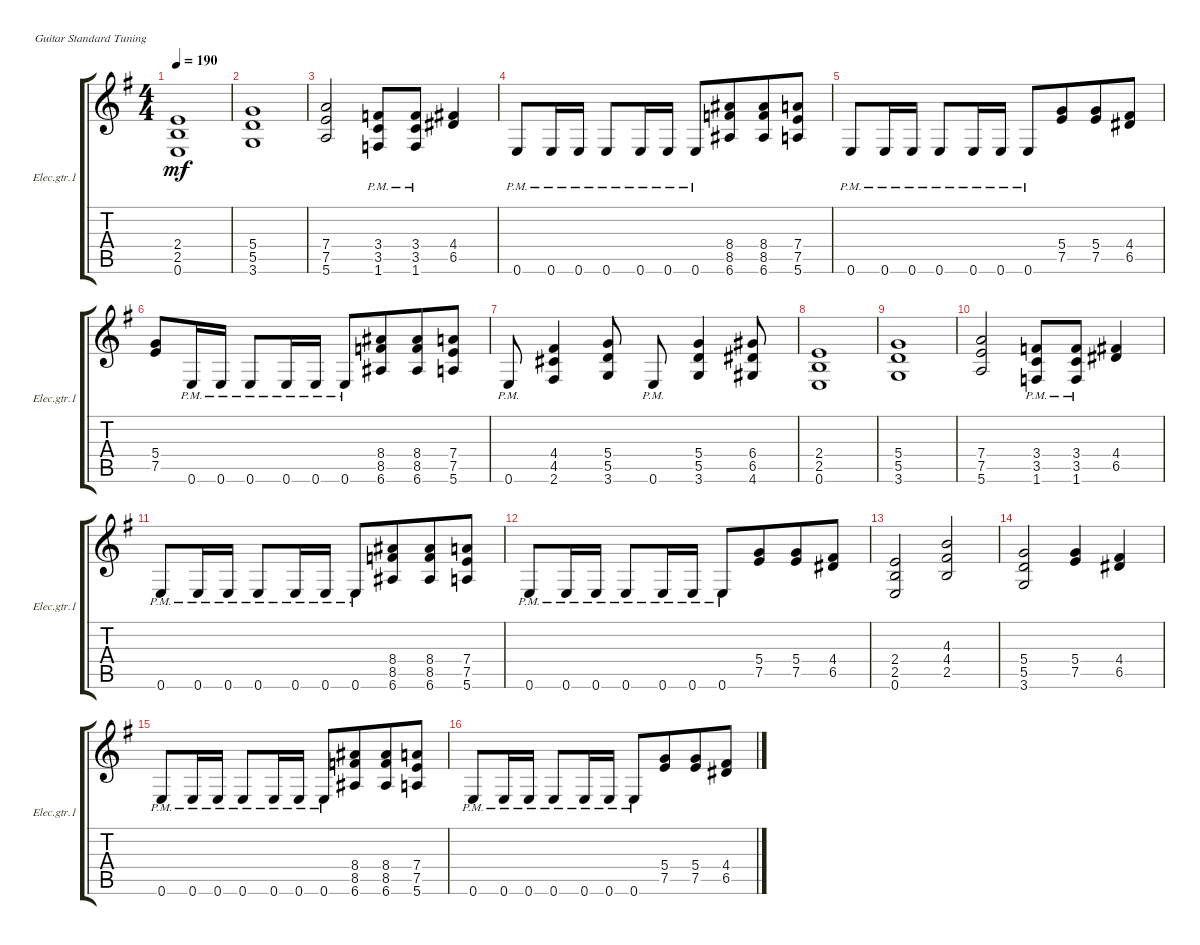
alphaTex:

\defaultSystemsLayout 4
\bracketExtendMode groupsimilarinstruments
\useSystemSignSeparator
\singleTrackTrackNamePolicy allsystems
\multiTrackTrackNamePolicy allsystems
\firstSystemTrackNameOrientation horizontal
\otherSystemsTrackNameOrientation horizontal
\track ("Elec. gtr. 1" "Elec.gtr.1") {instrument acousticguitarsteel}
\staff {score tabs}
\tuning (E4 B3 G3 D3 A2 E2)
\ts (4 4)
\tempo 190
\clef g2
\ks eminor
(2.5 0.6 2.4).1{dy mf} |
(5.4 5.5 3.6).1 |
(5.6 7.5 7.4).2 (1.6{pm} 3.5{pm} 3.4{pm}).8 (1.6{pm} 3.5{pm} 3.4{pm}).8 (6.5 4.4).4 |
0.6{pm}.8 0.6{pm}.16 0.6{pm}.16 0.6{pm}.8 0.6{pm}.16 0.6{pm}.16 0.6{pm}.8 (8.4 6.6 8.5).8{beam merge} (8.4 8.5 6.6).8 (7.4 7.5 5.6).8 |
0.6{pm}.8 0.6{pm}.16 0.6{pm}.16 0.6{pm}.8 0.6{pm}.16 0.6{pm}.16 0.6{pm}.8{beam merge} (5.4 7.5).8{beam merge} (5.4 7.5).8 (4.4 6.5).8 |
(5.4 7.5).8 0.6{pm}.16 0.6{pm}.16 0.6{pm}.8 0.6{pm}.16 0.6{pm}.16 0.6{pm}.8 (8.4 8.5 6.6).8{beam merge} (8.4 8.5 6.6).8 (7.4 7.5 5.6).8 |
0.6{pm}.8 (4.4 4.5 2.6).4 (5.4 5.5 3.6).8 0.6{pm}.8 (5.4 5.5 3.6).4 (6.4 6.5 4.6).8 |
(2.5 0.6 2.4).1 |
(5.4 5.5 3.6).1 |
(5.6 7.5 7.4).2 (1.6{pm} 3.5{pm} 3.4{pm}).8 (1.6{pm} 3.5{pm} 3.4{pm}).8 (6.5 4.4).4 |
0.6{pm}.8 0.6{pm}.16 0.6{pm}.16 0.6{pm}.8 0.6{pm}.16 0.6{pm}.16 0.6{pm}.8 (8.4 6.6 8.5).8{beam merge} (8.4 8.5 6.6).8 (7.4 7.5 5.6).8 |
0.6{pm}.8 0.6{pm}.16 0.6{pm}.16 0.6{pm}.8 0.6{pm}.16 0.6{pm}.16 0.6{pm}.8{beam merge} (5.4 7.5).8{beam merge} (5.4 7.5).8 (4.4 6.5).8 |
(0.6 2.5 2.4).2 (2.5 4.4 4.3).2 |
(3.6 5.5 5.4).2 (7.5 5.4).4 (6.5 4.4).4 |
0.6{pm}.8 0.6{pm}.16 0.6{pm}.16 0.6{pm}.8 0.6{pm}.16 0.6{pm}.16 0.6{pm}.8 (8.4 6.6 8.5).8{beam merge} (8.4 8.5 6.6).8 (7.4 7.5 5.6).8 |
0.6{pm}.8 0.6{pm}.16 0.6{pm}.16 0.6{pm}.8 0.6{pm}.16 0.6{pm}.16 0.6{pm}.8{beam merge} (5.4 7.5).8{beam merge} (5.4 7.5).8 (4.4 6.5).8
